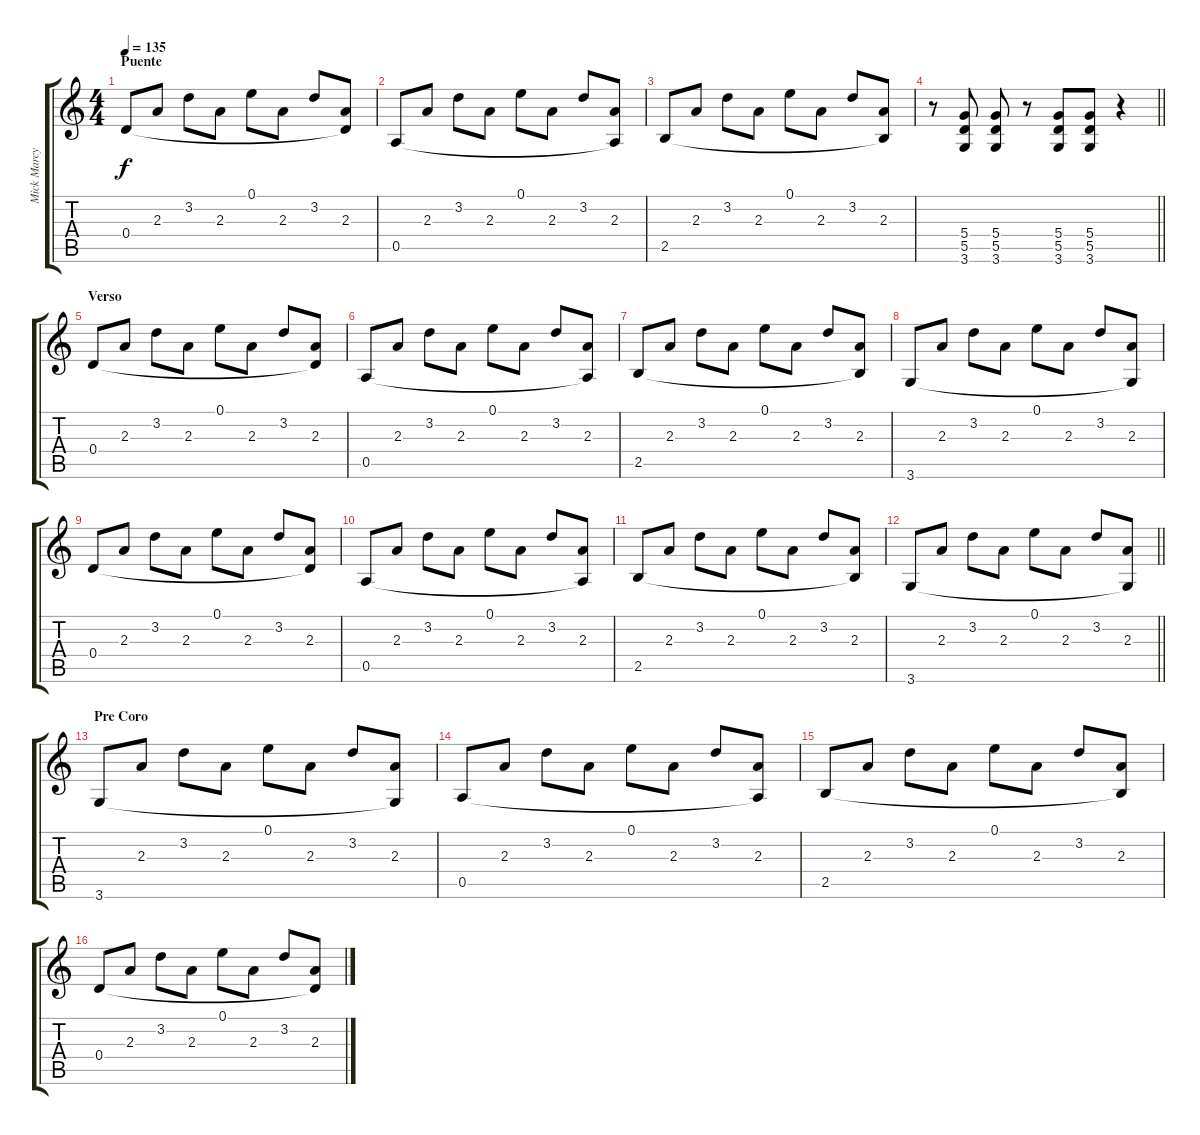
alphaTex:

\track ("Mick Marcy" "Mick Marcy") {instrument electricguitarclean}
\staff {score tabs}
\tuning (E4 B3 G3 D3 A2 E2) {hide}
\ts (4 4)
\section ("" "Puente")
\tempo 135
\clef g2
\ks c
0.4.8{dy f} 2.3.8 3.2.8 2.3.8 0.1.8 2.3.8 3.2.8 (2.3 0.4{t}).8 |
0.5.8 2.3.8 3.2.8 2.3.8 0.1.8 2.3.8 3.2.8 (2.3 0.5{t}).8 |
2.5.8 2.3.8 3.2.8 2.3.8 0.1.8 2.3.8 3.2.8 (2.3 2.5{t}).8 |
\barLineRight lightlight
r.8 (5.4 5.5 3.6).8 (5.4 5.5 3.6).8 r.8 (5.4 5.5 3.6).8 (5.4 5.5 3.6).8 r.4 |
\section ("" "Verso")
0.4.8 2.3.8 3.2.8 2.3.8 0.1.8 2.3.8 3.2.8 (2.3 0.4{t}).8 |
0.5.8 2.3.8 3.2.8 2.3.8 0.1.8 2.3.8 3.2.8 (2.3 0.5{t}).8 |
2.5.8 2.3.8 3.2.8 2.3.8 0.1.8 2.3.8 3.2.8 (2.3 2.5{t}).8 |
3.6.8 2.3.8 3.2.8 2.3.8 0.1.8 2.3.8 3.2.8 (2.3 3.6{t}).8 |
0.4.8 2.3.8 3.2.8 2.3.8 0.1.8 2.3.8 3.2.8 (2.3 0.4{t}).8 |
0.5.8 2.3.8 3.2.8 2.3.8 0.1.8 2.3.8 3.2.8 (2.3 0.5{t}).8 |
2.5.8 2.3.8 3.2.8 2.3.8 0.1.8 2.3.8 3.2.8 (2.3 2.5{t}).8 |
\barLineRight lightlight
3.6.8 2.3.8 3.2.8 2.3.8 0.1.8 2.3.8 3.2.8 (2.3 3.6{t}).8 |
\section ("" "Pre Coro")
3.6.8 2.3.8 3.2.8 2.3.8 0.1.8 2.3.8 3.2.8 (2.3 3.6{t}).8 |
0.5.8 2.3.8 3.2.8 2.3.8 0.1.8 2.3.8 3.2.8 (2.3 0.5{t}).8 |
2.5.8 2.3.8 3.2.8 2.3.8 0.1.8 2.3.8 3.2.8 (2.3 2.5{t}).8 |
0.4.8 2.3.8 3.2.8 2.3.8 0.1.8 2.3.8 3.2.8 (2.3 0.4{t}).8
